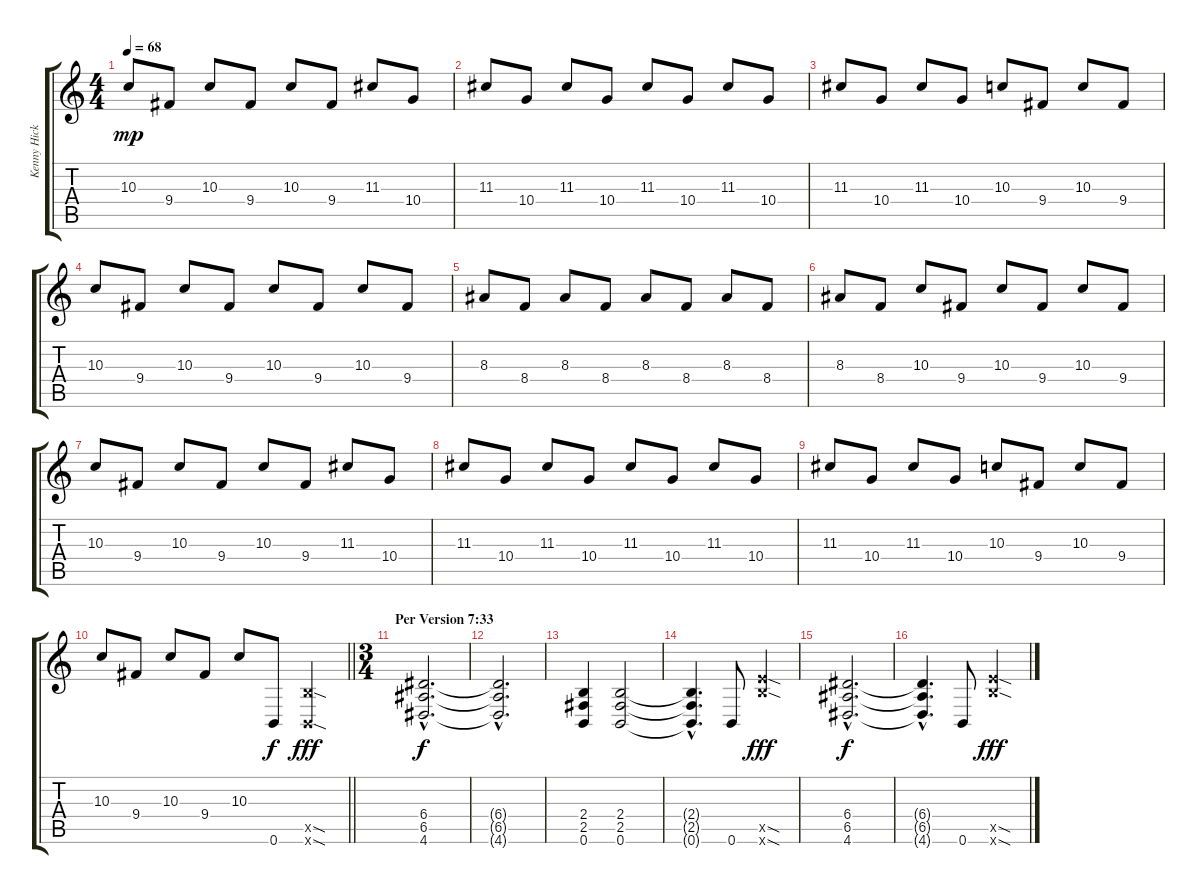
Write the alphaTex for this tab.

\track ("Kenny Hickey" "Kenny Hick") {instrument overdrivenguitar}
\staff {score tabs}
\tuning (B3 Gb3 D3 A2 E2 B1) {hide}
\ts (4 4)
\tempo 68
\clef g2
\ks c
10.3.8{dy mp} 9.4.8 10.3.8 9.4.8 10.3.8 9.4.8 11.3.8 10.4.8 |
11.3.8 10.4.8 11.3.8 10.4.8 11.3.8 10.4.8 11.3.8 10.4.8 |
11.3.8 10.4.8 11.3.8 10.4.8 10.3.8 9.4.8 10.3.8 9.4.8 |
10.3.8 9.4.8 10.3.8 9.4.8 10.3.8 9.4.8 10.3.8 9.4.8 |
8.3.8 8.4.8 8.3.8 8.4.8 8.3.8 8.4.8 8.3.8 8.4.8 |
8.3.8 8.4.8 10.3.8 9.4.8 10.3.8 9.4.8 10.3.8 9.4.8 |
10.3.8 9.4.8 10.3.8 9.4.8 10.3.8 9.4.8 11.3.8 10.4.8 |
11.3.8 10.4.8 11.3.8 10.4.8 11.3.8 10.4.8 11.3.8 10.4.8 |
11.3.8 10.4.8 11.3.8 10.4.8 10.3.8 9.4.8 10.3.8 9.4.8 |
\barLineRight lightlight
10.3.8 9.4.8 10.3.8 9.4.8 10.3.8 0.6.8{dy f instrument overdrivenguitar} (7.5{sod x} 0.6{sod x}).4{dy fff} |
\ts (3 4)
\section ("" "Per Version 7:33")
(6.4{hac} 6.5{hac} 4.6{hac}).2{d dy f} |
(6.4{hac t} 6.5{hac t} 4.6{hac t}).2{d} |
(2.4 2.5 0.6).4 (2.4 2.5 0.6).2 |
(2.4{hac t} 2.5{hac t} 0.6{hac t}).4{d} 0.6.8 (12.5{sod x} 12.6{sod x}).4{dy fff} |
(6.4{hac} 6.5{hac} 4.6{hac}).2{d dy f} |
(6.4{hac t} 6.5{hac t} 4.6{hac t}).4{d} 0.6.8 (12.5{sod x} 12.6{sod x}).4{dy fff}
